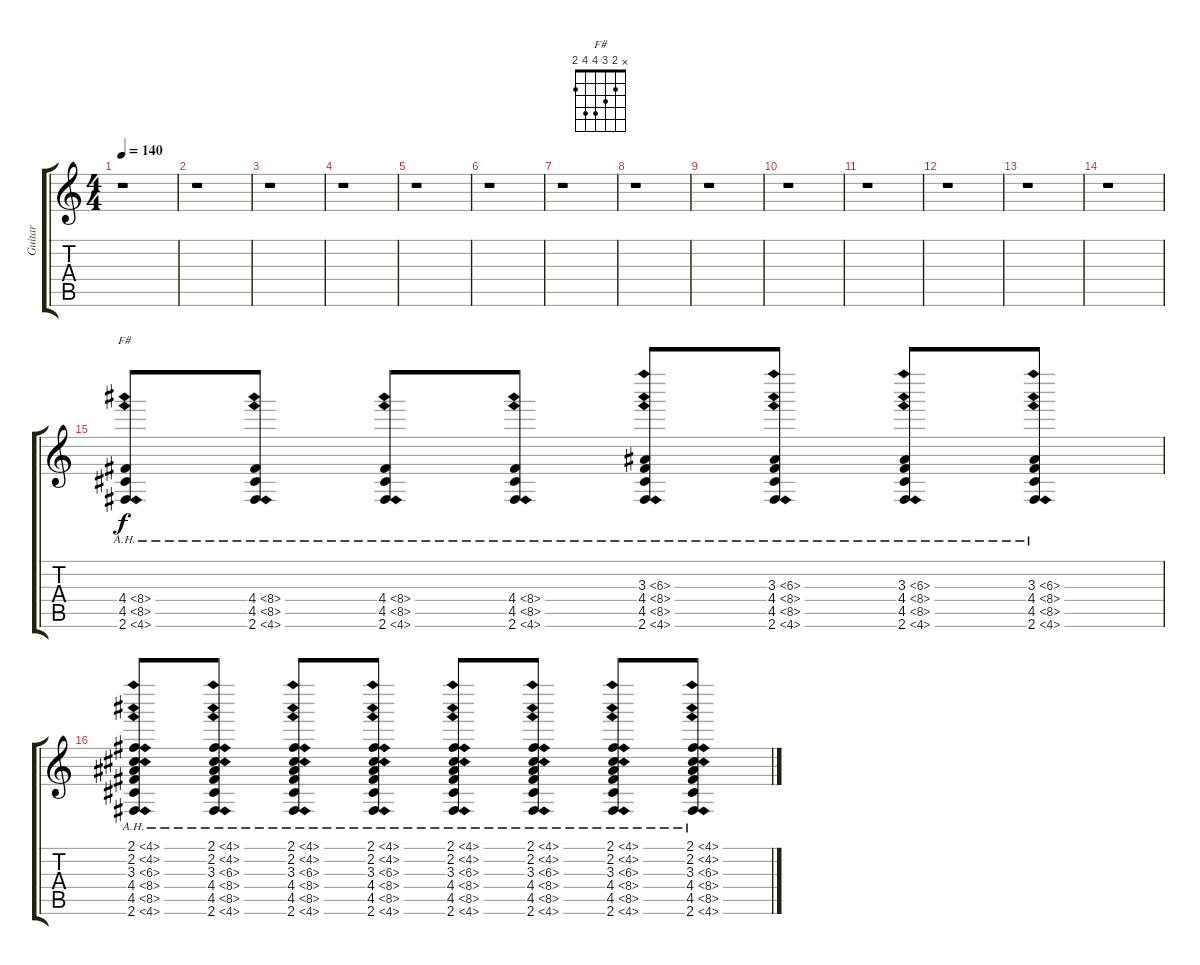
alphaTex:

\track ("Guitar" "Guitar") {instrument overdrivenguitar}
\staff {score tabs}
\tuning (E4 B3 G3 D3 A2 E2) {hide}
\chord ("F#" x 2 3 4 4 2)
\ts (4 4)
\tempo 140
\clef g2
\ks c
r.1{dy f} |
r.1 |
r.1 |
r.1 |
r.1 |
r.1 |
r.1 |
r.1 |
r.1 |
r.1 |
r.1 |
r.1 |
r.1 |
r.1 |
(4.4{ah 4} 4.5{ah 4} 2.6{ah 2}).8{ch "F#"} (4.4{ah 4} 4.5{ah 4} 2.6{ah 2}).8 (4.4{ah 4} 4.5{ah 4} 2.6{ah 2}).8 (4.4{ah 4} 4.5{ah 4} 2.6{ah 2}).8 (3.3{ah 3} 4.4{ah 4} 4.5{ah 4} 2.6{ah 2}).8 (3.3{ah 3} 4.4{ah 4} 4.5{ah 4} 2.6{ah 2}).8 (3.3{ah 3} 4.4{ah 4} 4.5{ah 4} 2.6{ah 2}).8 (3.3{ah 3} 4.4{ah 4} 4.5{ah 4} 2.6{ah 2}).8 |
(2.1{ah 2} 2.2{ah 2} 3.3{ah 3} 4.4{ah 4} 4.5{ah 4} 2.6{ah 2}).8 (2.1{ah 2} 2.2{ah 2} 3.3{ah 3} 4.4{ah 4} 4.5{ah 4} 2.6{ah 2}).8 (2.1{ah 2} 2.2{ah 2} 3.3{ah 3} 4.4{ah 4} 4.5{ah 4} 2.6{ah 2}).8 (2.1{ah 2} 2.2{ah 2} 3.3{ah 3} 4.4{ah 4} 4.5{ah 4} 2.6{ah 2}).8 (2.1{ah 2} 2.2{ah 2} 3.3{ah 3} 4.4{ah 4} 4.5{ah 4} 2.6{ah 2}).8 (2.1{ah 2} 2.2{ah 2} 3.3{ah 3} 4.4{ah 4} 4.5{ah 4} 2.6{ah 2}).8 (2.1{ah 2} 2.2{ah 2} 3.3{ah 3} 4.4{ah 4} 4.5{ah 4} 2.6{ah 2}).8 (2.1{ah 2} 2.2{ah 2} 3.3{ah 3} 4.4{ah 4} 4.5{ah 4} 2.6{ah 2}).8
